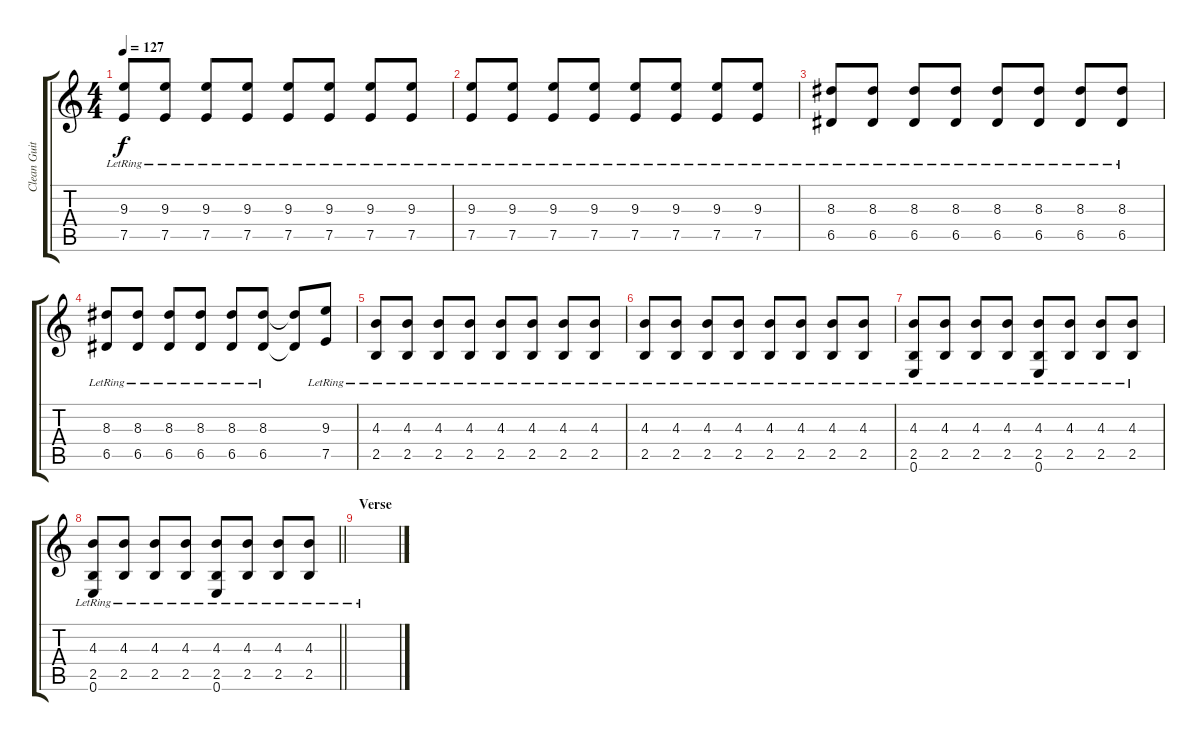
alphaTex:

\track ("Clean Guitar 2" "Clean Guit") {instrument electricguitarclean}
\staff {score tabs}
\tuning (E4 B3 G3 D3 A2 E2) {hide}
\ts (4 4)
\tempo 127
\clef g2
\ks c
(9.3{lr} 7.5{lr}).8{dy f} (9.3{lr} 7.5{lr}).8 (9.3{lr} 7.5{lr}).8 (9.3{lr} 7.5{lr}).8 (9.3{lr} 7.5{lr}).8 (9.3{lr} 7.5{lr}).8 (9.3{lr} 7.5{lr}).8 (9.3{lr} 7.5{lr}).8 |
(9.3{lr} 7.5{lr}).8 (9.3{lr} 7.5{lr}).8 (9.3{lr} 7.5{lr}).8 (9.3{lr} 7.5{lr}).8 (9.3{lr} 7.5{lr}).8 (9.3{lr} 7.5{lr}).8 (9.3{lr} 7.5{lr}).8 (9.3{lr} 7.5{lr}).8 |
(8.3{lr} 6.5{lr}).8 (8.3{lr} 6.5{lr}).8 (8.3{lr} 6.5{lr}).8 (8.3{lr} 6.5{lr}).8 (8.3{lr} 6.5{lr}).8 (8.3{lr} 6.5{lr}).8 (8.3{lr} 6.5{lr}).8 (8.3{lr} 6.5{lr}).8 |
(8.3{lr} 6.5{lr}).8 (8.3{lr} 6.5{lr}).8 (8.3{lr} 6.5{lr}).8 (8.3{lr} 6.5{lr}).8 (8.3{lr} 6.5{lr}).8 (8.3{lr} 6.5{lr}).8 (8.3{t} 6.5{t}).8 (9.3{lr} 7.5{lr}).8 |
(4.3{lr} 2.5{lr}).8 (4.3{lr} 2.5{lr}).8 (4.3{lr} 2.5{lr}).8 (4.3{lr} 2.5{lr}).8 (4.3{lr} 2.5{lr}).8 (4.3{lr} 2.5{lr}).8 (4.3{lr} 2.5{lr}).8 (4.3{lr} 2.5{lr}).8 |
(4.3{lr} 2.5{lr}).8 (4.3{lr} 2.5{lr}).8 (4.3{lr} 2.5{lr}).8 (4.3{lr} 2.5{lr}).8 (4.3{lr} 2.5{lr}).8 (4.3{lr} 2.5{lr}).8 (4.3{lr} 2.5{lr}).8 (4.3{lr} 2.5{lr}).8 |
(4.3{lr} 2.5{lr} 0.6{lr}).8 (4.3{lr} 2.5{lr}).8 (4.3{lr} 2.5{lr}).8 (4.3{lr} 2.5{lr}).8 (4.3{lr} 2.5{lr} 0.6{lr}).8 (4.3{lr} 2.5{lr}).8 (4.3{lr} 2.5{lr}).8 (4.3{lr} 2.5{lr}).8 |
\barLineRight lightlight
(4.3{lr} 2.5{lr} 0.6{lr}).8 (4.3{lr} 2.5{lr}).8 (4.3{lr} 2.5{lr}).8 (4.3{lr} 2.5{lr}).8 (4.3{lr} 2.5{lr} 0.6{lr}).8 (4.3{lr} 2.5{lr}).8 (4.3{lr} 2.5{lr}).8 (4.3{lr} 2.5{lr}).8 |
\section ("" "Verse")
